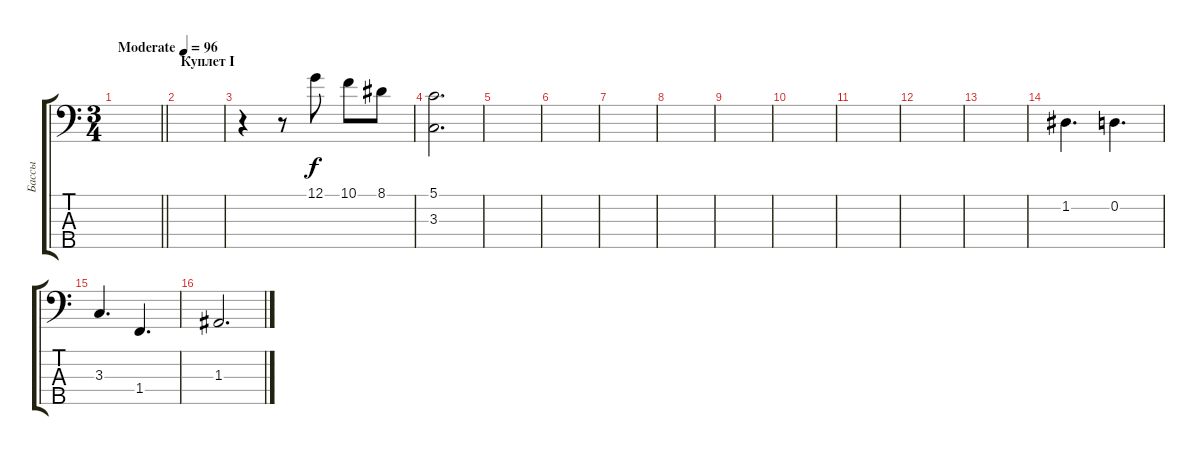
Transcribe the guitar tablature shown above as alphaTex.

\track ("Бассы" "Бассы") {instrument fretlessbass}
\staff {score tabs}
\tuning (G2 D2 A1 E1 B0) {hide}
\ts (3 4)
\tempo (96 "Moderate")
\clef f4
\barLineRight lightlight
\ks c
|
\section ("" "Куплет I")
|
r.4 r.8 12.1.8 10.1.8 8.1.8 |
(5.1 3.3).2{d} |
|
|
|
|
|
|
|
|
|
1.2.4{d dy f} 0.2.4{d} |
3.3.4{d} 1.4.4{d} |
1.3.2{d}
